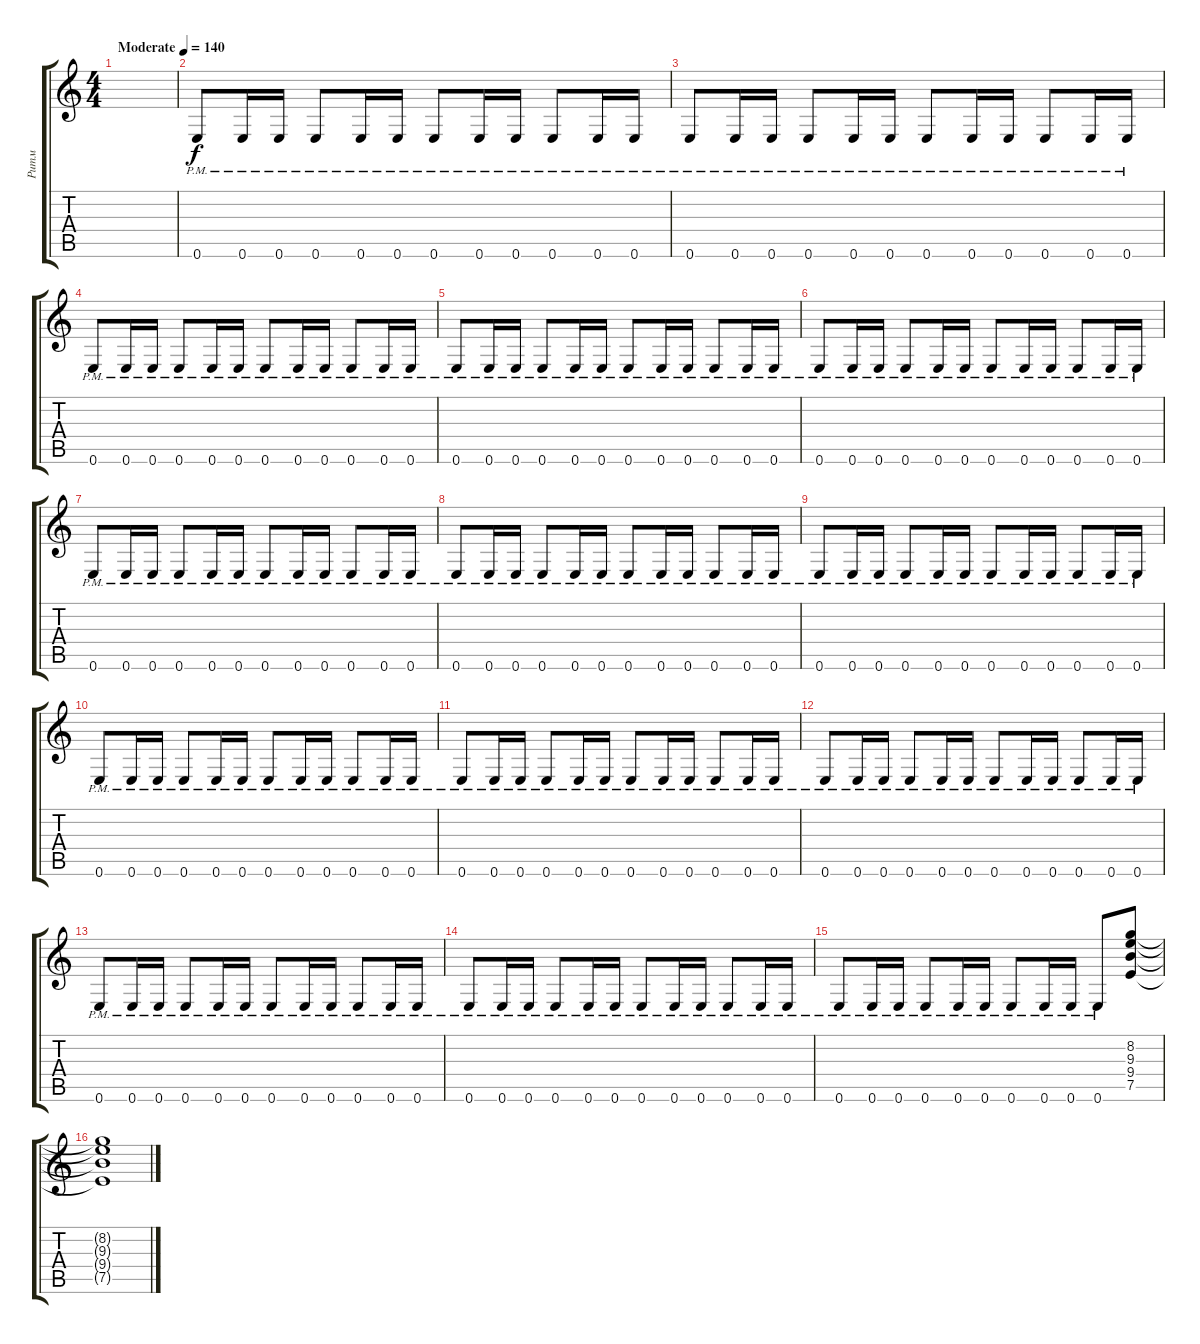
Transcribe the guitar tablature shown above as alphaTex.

\track ("Ритм" "Ритм") {instrument distortionguitar}
\staff {score tabs}
\tuning (E4 B3 G3 D3 A2 E2) {hide}
\ts (4 4)
\tempo (140 "Moderate")
\clef g2
\ks c
|
0.6{pm}.8 0.6{pm}.16 0.6{pm}.16 0.6{pm}.8 0.6{pm}.16 0.6{pm}.16 0.6{pm}.8 0.6{pm}.16 0.6{pm}.16 0.6{pm}.8 0.6{pm}.16 0.6{pm}.16 |
0.6{pm}.8 0.6{pm}.16 0.6{pm}.16 0.6{pm}.8 0.6{pm}.16 0.6{pm}.16 0.6{pm}.8 0.6{pm}.16 0.6{pm}.16 0.6{pm}.8 0.6{pm}.16 0.6{pm}.16 |
0.6{pm}.8 0.6{pm}.16 0.6{pm}.16 0.6{pm}.8 0.6{pm}.16 0.6{pm}.16 0.6{pm}.8 0.6{pm}.16 0.6{pm}.16 0.6{pm}.8 0.6{pm}.16 0.6{pm}.16 |
0.6{pm}.8 0.6{pm}.16 0.6{pm}.16 0.6{pm}.8 0.6{pm}.16 0.6{pm}.16 0.6{pm}.8 0.6{pm}.16 0.6{pm}.16 0.6{pm}.8 0.6{pm}.16 0.6{pm}.16 |
0.6{pm}.8 0.6{pm}.16 0.6{pm}.16 0.6{pm}.8 0.6{pm}.16 0.6{pm}.16 0.6{pm}.8 0.6{pm}.16 0.6{pm}.16 0.6{pm}.8 0.6{pm}.16 0.6{pm}.16 |
0.6{pm}.8 0.6{pm}.16 0.6{pm}.16 0.6{pm}.8 0.6{pm}.16 0.6{pm}.16 0.6{pm}.8 0.6{pm}.16 0.6{pm}.16 0.6{pm}.8 0.6{pm}.16 0.6{pm}.16 |
0.6{pm}.8 0.6{pm}.16 0.6{pm}.16 0.6{pm}.8 0.6{pm}.16 0.6{pm}.16 0.6{pm}.8 0.6{pm}.16 0.6{pm}.16 0.6{pm}.8 0.6{pm}.16 0.6{pm}.16 |
0.6{pm}.8 0.6{pm}.16 0.6{pm}.16 0.6{pm}.8 0.6{pm}.16 0.6{pm}.16 0.6{pm}.8 0.6{pm}.16 0.6{pm}.16 0.6{pm}.8 0.6{pm}.16 0.6{pm}.16 |
0.6{pm}.8 0.6{pm}.16 0.6{pm}.16 0.6{pm}.8 0.6{pm}.16 0.6{pm}.16 0.6{pm}.8 0.6{pm}.16 0.6{pm}.16 0.6{pm}.8 0.6{pm}.16 0.6{pm}.16 |
0.6{pm}.8 0.6{pm}.16 0.6{pm}.16 0.6{pm}.8 0.6{pm}.16 0.6{pm}.16 0.6{pm}.8 0.6{pm}.16 0.6{pm}.16 0.6{pm}.8 0.6{pm}.16 0.6{pm}.16 |
0.6{pm}.8 0.6{pm}.16 0.6{pm}.16 0.6{pm}.8 0.6{pm}.16 0.6{pm}.16 0.6{pm}.8 0.6{pm}.16 0.6{pm}.16 0.6{pm}.8 0.6{pm}.16 0.6{pm}.16 |
0.6{pm}.8 0.6{pm}.16 0.6{pm}.16 0.6{pm}.8 0.6{pm}.16 0.6{pm}.16 0.6{pm}.8 0.6{pm}.16 0.6{pm}.16 0.6{pm}.8 0.6{pm}.16 0.6{pm}.16 |
0.6{pm}.8 0.6{pm}.16 0.6{pm}.16 0.6{pm}.8 0.6{pm}.16 0.6{pm}.16 0.6{pm}.8 0.6{pm}.16 0.6{pm}.16 0.6{pm}.8 0.6{pm}.16 0.6{pm}.16 |
0.6{pm}.8 0.6{pm}.16 0.6{pm}.16 0.6{pm}.8 0.6{pm}.16 0.6{pm}.16 0.6{pm}.8 0.6{pm}.16 0.6{pm}.16 0.6{pm}.8 (8.2 9.3 9.4 7.5).8 |
(8.2{t} 9.3{t} 9.4{t} 7.5{t}).1
